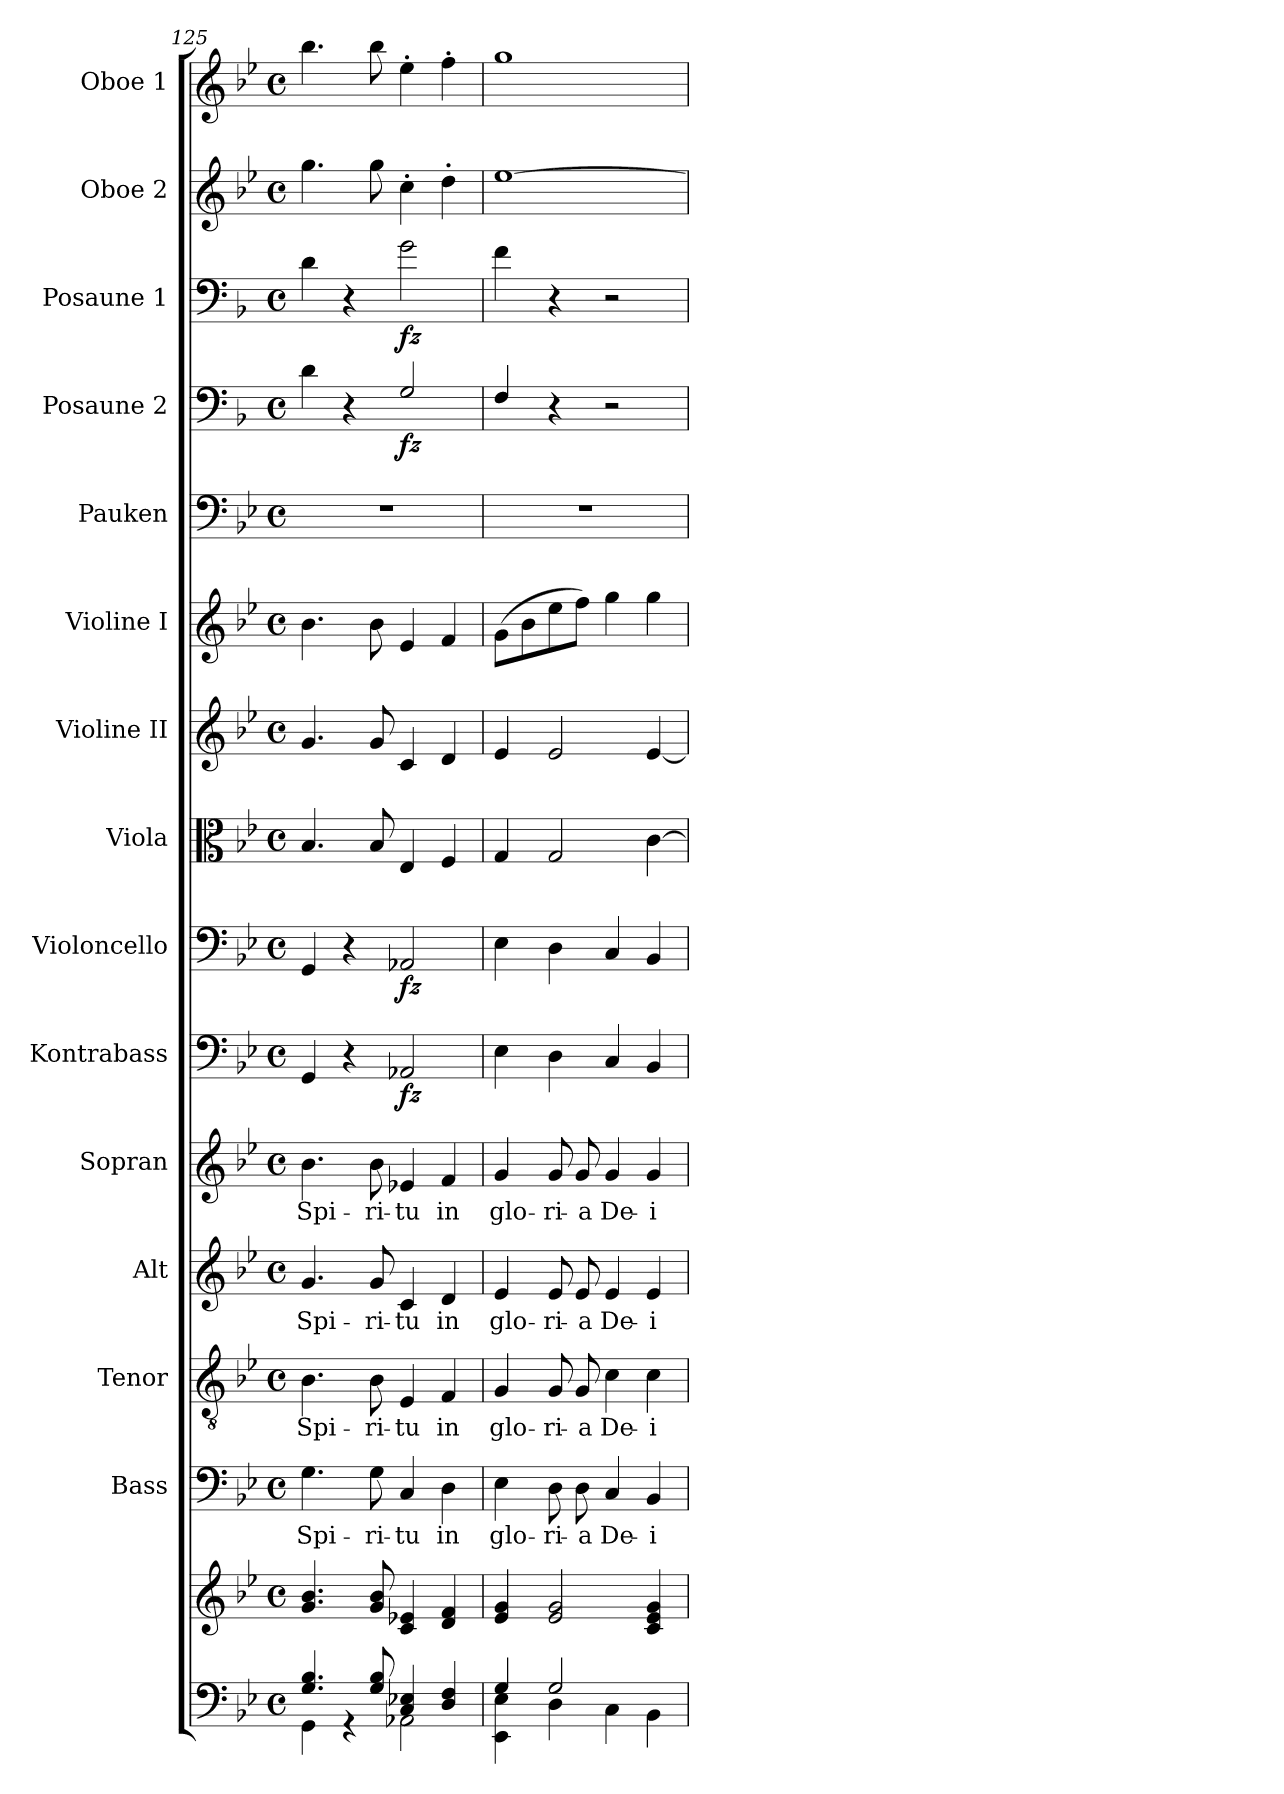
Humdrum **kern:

**kern	**kern	**kern	**text	**kern	**text	**kern	**text	**kern	**text	**kern	**dynam	**kern	**dynam	**kern	**kern	**kern	**kern	**kern	**dynam	**kern	**dynam	**kern	**kern
*part15	*part15	*part14	*part14	*part13	*part13	*part12	*part12	*part11	*part11	*part10	*part10	*part9	*part9	*part8	*part7	*part6	*part5	*part4	*part4	*part3	*part3	*part2	*part1
*staff16	*staff15	*staff14	*staff14	*staff13	*staff13	*staff12	*staff12	*staff11	*staff11	*staff10	*staff10	*staff9	*staff9	*staff8	*staff7	*staff6	*staff5	*staff4	*staff4	*staff3	*staff3	*staff2	*staff1
*	*	*I"Bass	*	*I"Tenor	*	*I"Alt	*	*I"Sopran	*	*I"Kontrabass	*	*I"Violoncello	*	*I"Viola	*I"Violine II	*I"Violine I	*I"Pauken	*I"Posaune 2	*	*I"Posaune 1	*	*I"Oboe 2	*I"Oboe 1
*	*	*I'B.	*	*I'T.	*	*I'A.	*	*I'S.	*	*I'Kb.	*	*I'Vc.	*	*I'Vla.	*I'Vl. II	*I'Vl. I	*I'Pk.	*I'Pos. 2	*	*I'Pos. 1	*	*I'Ob. 2	*I'Ob. 1
*clefF4	*clefG2	*clefF4	*	*clefGv2	*	*clefG2	*	*clefG2	*	*clefF4	*	*clefF4	*	*clefC3	*clefG2	*clefG2	*clefF4	*clefF4	*	*clefF4	*	*clefG2	*clefG2
*	*	*	*	*	*	*	*	*	*	*ITrd7c12	*	*	*	*	*	*	*	*ITrd4c7	*	*ITrd4c7	*	*	*
*k[b-e-]	*k[b-e-]	*k[b-e-]	*	*k[b-e-]	*	*k[b-e-]	*	*k[b-e-]	*	*k[b-e-]	*	*k[b-e-]	*	*k[b-e-]	*k[b-e-]	*k[b-e-]	*k[b-e-]	*k[b-e-]	*	*k[b-e-]	*	*k[b-e-]	*k[b-e-]
*B-:	*B-:	*B-:	*	*B-:	*	*B-:	*	*B-:	*	*B-:	*	*B-:	*	*B-:	*B-:	*B-:	*B-:	*B-:	*	*B-:	*	*B-:	*B-:
*M4/4	*M4/4	*M4/4	*	*M4/4	*	*M4/4	*	*M4/4	*	*M4/4	*	*M4/4	*	*M4/4	*M4/4	*M4/4	*M4/4	*M4/4	*	*M4/4	*	*M4/4	*M4/4
*met(c)	*met(c)	*met(c)	*	*met(c)	*	*met(c)	*	*met(c)	*	*met(c)	*	*met(c)	*	*met(c)	*met(c)	*met(c)	*met(c)	*met(c)	*	*met(c)	*	*met(c)	*met(c)
=125	=125	=125	=125	=125	=125	=125	=125	=125	=125	=125	=125	=125	=125	=125	=125	=125	=125	=125	=125	=125	=125	=125	=125
*^	*	*	*	*	*	*	*	*	*	*	*	*	*	*	*	*	*	*	*	*	*	*	*
!	!	!	!	!LO:LY:b	!	!LO:LY:b	!	!LO:LY:b	!	!LO:LY:b	!	!	!	!	!	!	!	!	!	!	!	!	!	!
4.G/ 4.B-/	4GG\	4.g/ 4.b-/	4.G\	Spi-	4.B-\	Spi-	4.g/	Spi-	4.b-\	Spi-	4GGG/	.	4GG/	.	4.B-/	4.g/	4.b-\	1r	4G\	.	4G\	.	4.gg\	4.bb-\
.	4rGG	.	.	.	.	.	.	.	.	.	4r	.	4r	.	.	.	.	.	4r	.	4r	.	.	.
!	!	!	!	!LO:LY:b	!	!LO:LY:b	!	!LO:LY:b	!	!LO:LY:b	!	!	!	!	!	!	!	!	!	!	!	!	!	!
8G/ 8B-/	.	8g/ 8b-/	8G\	-ri-	8B-\	-ri-	8g/	-ri-	8b-\	-ri-	.	.	.	.	8B-/	8g/	8b-\	.	.	.	.	.	8gg\	8bb-\
!	!	!	!	!LO:LY:b	!	!LO:LY:b	!	!LO:LY:b	!	!LO:LY:b	!	!LO:DY:b	!	!LO:DY:b	!	!	!	!	!	!LO:DY:b	!	!LO:DY:b	!	!
4C/ 4E-X/	2AA-X\	4c/ 4e-X/	4C/	-tu	4E-/	-tu	4c/	-tu	4e-X/	-tu	2AAA-X/	fz	2AA-X/	fz	4E-/	4c/	4e-/	.	2C/	fz	2c\	fz	4cc'>\	4ee-'>\
!	!	!	!	!LO:LY:b	!	!LO:LY:b	!	!LO:LY:b	!	!LO:LY:b	!	!	!	!	!	!	!	!	!	!	!	!	!	!
4D/ 4F/	.	4d/ 4f/	4D\	in	4F/	in	4d/	in	4f/	in	.	.	.	.	4F/	4d/	4f/	.	.	.	.	.	4dd'>\	4ff'>\
=126	=126	=126	=126	=126	=126	=126	=126	=126	=126	=126	=126	=126	=126	=126	=126	=126	=126	=126	=126	=126	=126	=126	=126	=126
!	!	!	!	!LO:LY:b	!	!LO:LY:b	!	!LO:LY:b	!	!LO:LY:b	!	!	!	!	!	!	!	!	!	!	!	!	!	!
4G/	4EE-\ 4E-\	4e-/ 4g/	4E-\	glo-	4G/	glo-	4e-/	glo-	4g/	glo-	4EE-\	.	4E-\	.	4G/	4e-/	(>8g\L	1r	4BB-/	.	4B-\	.	[1ee-	1gg
.	.	.	.	.	.	.	.	.	.	.	.	.	.	.	.	.	8b-\	.	.	.	.	.	.	.
!	!	!	!	!LO:LY:b	!	!LO:LY:b	!	!LO:LY:b	!	!LO:LY:b	!	!	!	!	!	!	!	!	!	!	!	!	!	!
2G/	4D\	2e-/ 2g/	8D\	-ri-	8G/	-ri-	8e-/	-ri-	8g/	-ri-	4DD\	.	4D\	.	2G/	2e-/	8ee-\	.	4r	.	4r	.	.	.
!	!	!	!	!LO:LY:b	!	!LO:LY:b	!	!LO:LY:b	!	!LO:LY:b	!	!	!	!	!	!	!	!	!	!	!	!	!	!
.	.	.	8D\	-a	8G/	-a	8e-/	-a	8g/	-a	.	.	.	.	.	.	8ff\J)	.	.	.	.	.	.	.
!	!	!	!	!LO:LY:b	!	!LO:LY:b	!	!LO:LY:b	!	!LO:LY:b	!	!	!	!	!	!	!	!	!	!	!	!	!	!
.	4C\	.	4C/	De-	4c\	De-	4e-/	De-	4g/	De-	4CC/	.	4C/	.	.	.	4gg\	.	2r	.	2r	.	.	.
!	!	!	!	!LO:LY:b	!	!LO:LY:b	!	!LO:LY:b	!	!LO:LY:b	!	!	!	!	!	!	!	!	!	!	!	!	!	!
4ryy	4BB-\	4c/ 4e-/ 4g/	4BB-/	-i	4c\	-i	4e-/	-i	4g/	-i	4BBB-/	.	4BB-/	.	[4c\	[4e-/	4gg\	.	.	.	.	.	.	.
*v	*v	*	*	*	*	*	*	*	*	*	*	*	*	*	*	*	*	*	*	*	*	*	*	*
=	=	=	=	=	=	=	=	=	=	=	=	=	=	=	=	=	=	=	=	=	=	=	=
*-	*-	*-	*-	*-	*-	*-	*-	*-	*-	*-	*-	*-	*-	*-	*-	*-	*-	*-	*-	*-	*-	*-	*-
